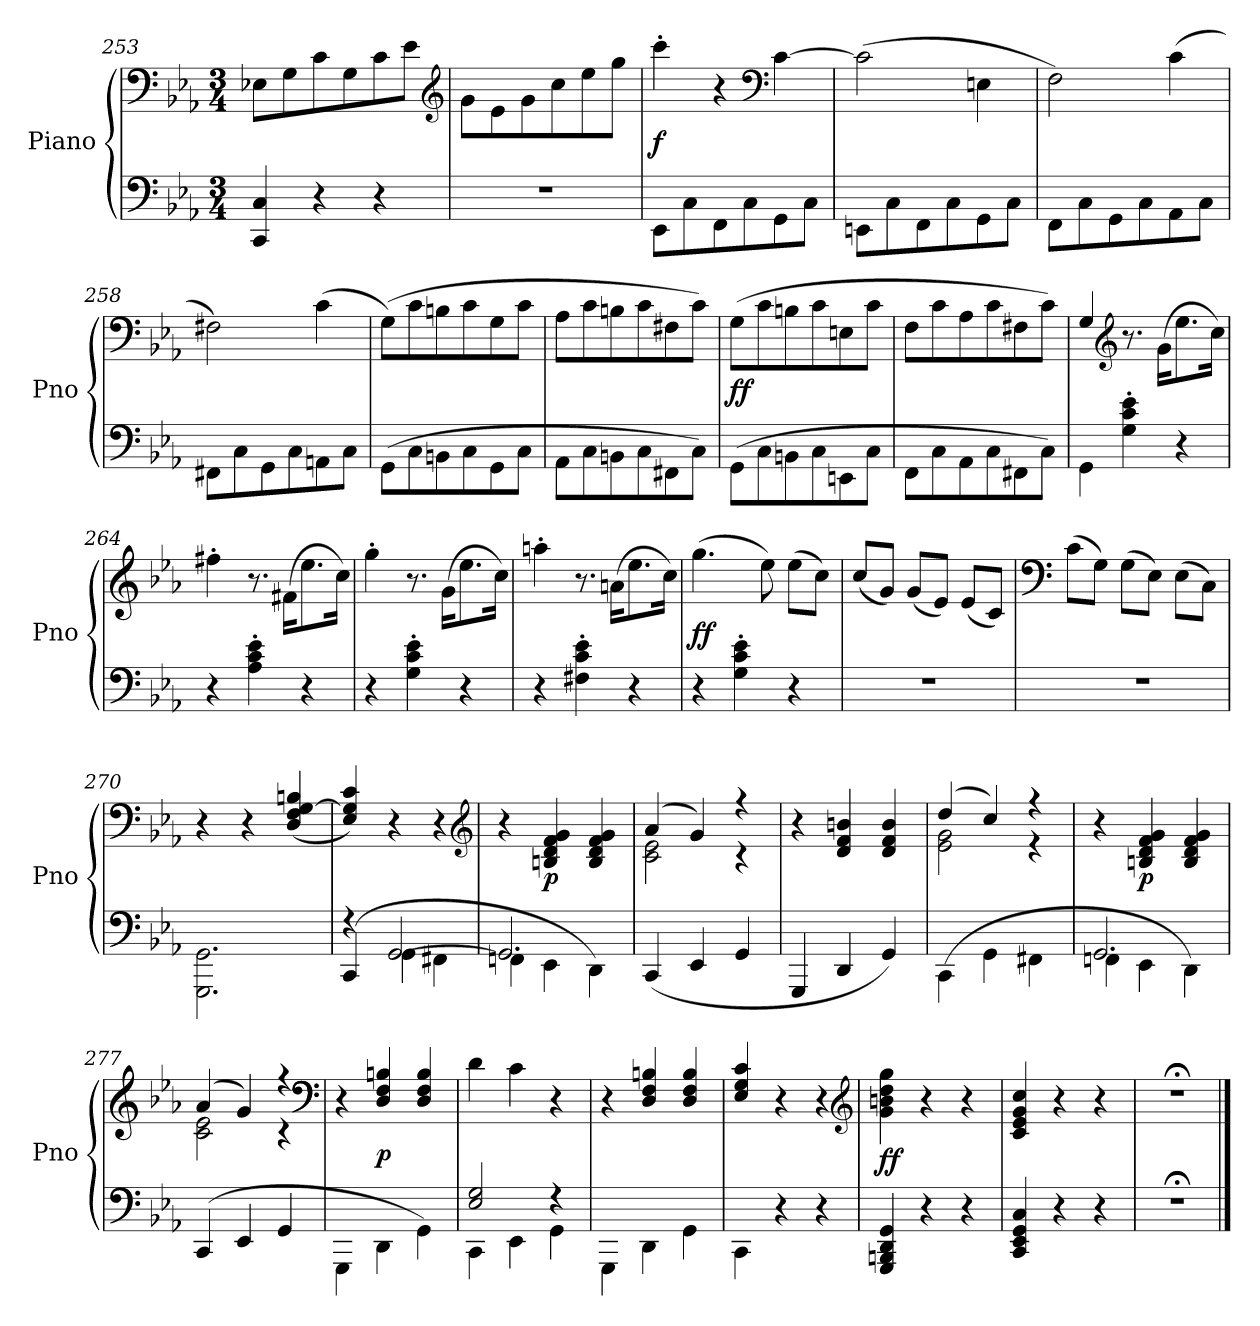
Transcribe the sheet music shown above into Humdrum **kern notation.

**kern	**kern	**dynam
*part1	*part1	*part1
*staff2	*staff1	*staff1/2
*I"Piano	*	*
*I'Pno	*	*
*clefF4	*clefF4	*
*k[b-e-a-]	*k[b-e-a-]	*
*c:	*c:	*
*M3/4	*M3/4	*
=253	=253	=253
4CC/ 4C/	8E-X\L	.
.	8G\	.
4r	8c\	.
.	8G\	.
4r	8c\	.
.	8e-\J	.
*	*clefG2	*
=254	=254	=254
2.r	8g\L	.
.	8e-\	.
.	8g\	.
.	8cc\	.
.	8ee-\	.
.	8gg\J	.
=255	=255	=255
8EE-\L	4ccc'\	f
8C\	.	.
8FF\	4r	.
8C\	.	.
*	*clefF4	*
8GG\	[4c\	.
8C\J	.	.
=256	=256	=256
8EEn\L	(2c\]	.
8C\	.	.
8FF\	.	.
8C\	.	.
8GG\	4En\	.
8C\J	.	.
=257	=257	=257
8FF\L	2F\)	.
8C\	.	.
8GG\	.	.
8C\	.	.
8AA-\	(4c\	.
8C\J	.	.
=258	=258	=258
8FF#X\L	2F#X\)	.
8C\	.	.
8GG\	.	.
8C\	.	.
8AAn\	(4c\	.
8C\J	.	.
=259	=259	=259
(8GG\L	(8G\L)	.
8C\	8c\	.
8BBn\	8Bn\	.
8C\	8c\	.
8GG\	8G\	.
8C\J	8c\J	.
=260	=260	=260
8AA-\L	8A-\L	.
8C\	8c\	.
8BBn\	8Bn\	.
8C\	8c\	.
8FF#X\	8F#X\	.
8C\J)	8c\J)	.
=261	=261	=261
(8GG\L	(8G\L	ff
8C\	8c\	.
8BBn\	8Bn\	.
8C\	8c\	.
8EEn\	8En\	.
8C\J	8c\J	.
=262	=262	=262
8FF\L	8F\L	.
8C\	8c\	.
8AA-\	8A-\	.
8C\	8c\	.
8FF#X\	8F#X\	.
8C\J)	8c\J)	.
=263	=263	=263
4GG\	4G/	.
*	*clefG2	*
4G'\ 4c'\ 4e-'\	8.r	.
.	(16g\KL	.
4r	8.ee-\	.
.	16cc\Jk)	.
=264	=264	=264
4r	4ff#X'\	.
4A-'\ 4c'\ 4e-'\	8.r	.
.	(16f#X\KL	.
4r	8.ee-\	.
.	16cc\Jk)	.
=265	=265	=265
4r	4gg'\	.
4G'\ 4c'\ 4e-'\	8.r	.
.	(16g\KL	.
4r	8.ee-\	.
.	16cc\Jk)	.
=266	=266	=266
4r	4aan'\	.
4F#X'\ 4c'\ 4e-'\	8.r	.
.	(16an\KL	.
4r	8.ee-\	.
.	16cc\Jk)	.
=267	=267	=267
4r	(4.gg\	ff
4G'\ 4c'\ 4e-'\	.	.
.	8ee-\)	.
4r	(8ee-\L	.
.	8cc\J)	.
=268	=268	=268
2.r	(8cc/L	.
.	8g/J)	.
.	(8g/L	.
.	8e-/J)	.
.	(8e-/L	.
.	8c/J)	.
=269	=269	=269
*	*clefF4	*
2.r	(8c\L	.
.	8G\J)	.
.	(8G\L	.
.	8E-\J)	.
.	(8E-\L	.
.	8C\J)	.
=270	=270	=270
2.GGG\ 2.GG\	4r	.
.	4r	.
.	(4D/ 4F/ [4G/ 4Bn/	.
=271	=271	=271
*^	*	*
4r	(4CC/	4E-/ 4G]/ 4c/)	.
[2GG/	4GG\	4r	.
.	4FF#X\	4r	.
*	*	*clefG2	*
=272	=272	=272	=272
2.GG/]	4FFn\	4r	.
.	4EE-\	4Bn/ 4d/ 4f/ 4g/	p
.	4DD\)	4B/ 4d/ 4f/ 4g/	.
*v	*v	*	*
=273	=273	=273
*	*^	*
(4CC/	(4a-/	2c\ 2e-\	.
4EE-/	4g/)	.	.
4GG/	4r	4r	.
*	*v	*v	*
=274	=274	=274
4GGG/	4r	.
4DD/	4d/ 4f/ 4bn/	.
4GG/)	4d/ 4f/ 4b/	.
=275	=275	=275
*	*^	*
(4CC\	(4dd/	2e-\ 2g\	.
4GG\	4cc/)	.	.
4FF#X\	4r	4r	.
*	*v	*v	*
=276	=276	=276
*^	*	*
2.GG/	4FFn\	4r	.
.	4EE-\	4Bn/ 4d/ 4f/ 4g/	p
.	4DD\)	4B/ 4d/ 4f/ 4g/	.
*v	*v	*	*
=277	=277	=277
*	*^	*
(4CC/	(4a-/	2c\ 2e-\	.
4EE-/	4g/)	.	.
4GG/	4r	4r	.
*	*v	*v	*
*	*clefF4	*
=278	=278	=278
4GGG\	4r	.
4DD\	4D/ 4F/ 4Bn/	p
4GG\)	4D/ 4F/ 4B/	.
=279	=279	=279
*^	*	*
2E-/ 2G/	4CC\	4d\	.
.	4EE-\	4c\	.
4r	4GG\	4r	.
*v	*v	*	*
=280	=280	=280
4GGG\	4r	.
4DD\	4D/ 4F/ 4Bn/	.
4GG\	4D/ 4F/ 4B/	.
=281	=281	=281
4CC\	4E-/ 4G/ 4c/	.
4r	4r	.
4r	4r	.
*	*clefG2	*
=282	=282	=282
4GGG/ 4BBBn/ 4DD/ 4GG/	4g\ 4bn\ 4dd\ 4gg\	ff
4r	4r	.
4r	4r	.
=283	=283	=283
4CC/ 4EE-/ 4GG/ 4C/	4c/ 4e-/ 4g/ 4cc/	.
4r	4r	.
4r	4r	.
=284	=284	=284
2.r;<	2.r;<	.
==	==	==
*-	*-	*-
